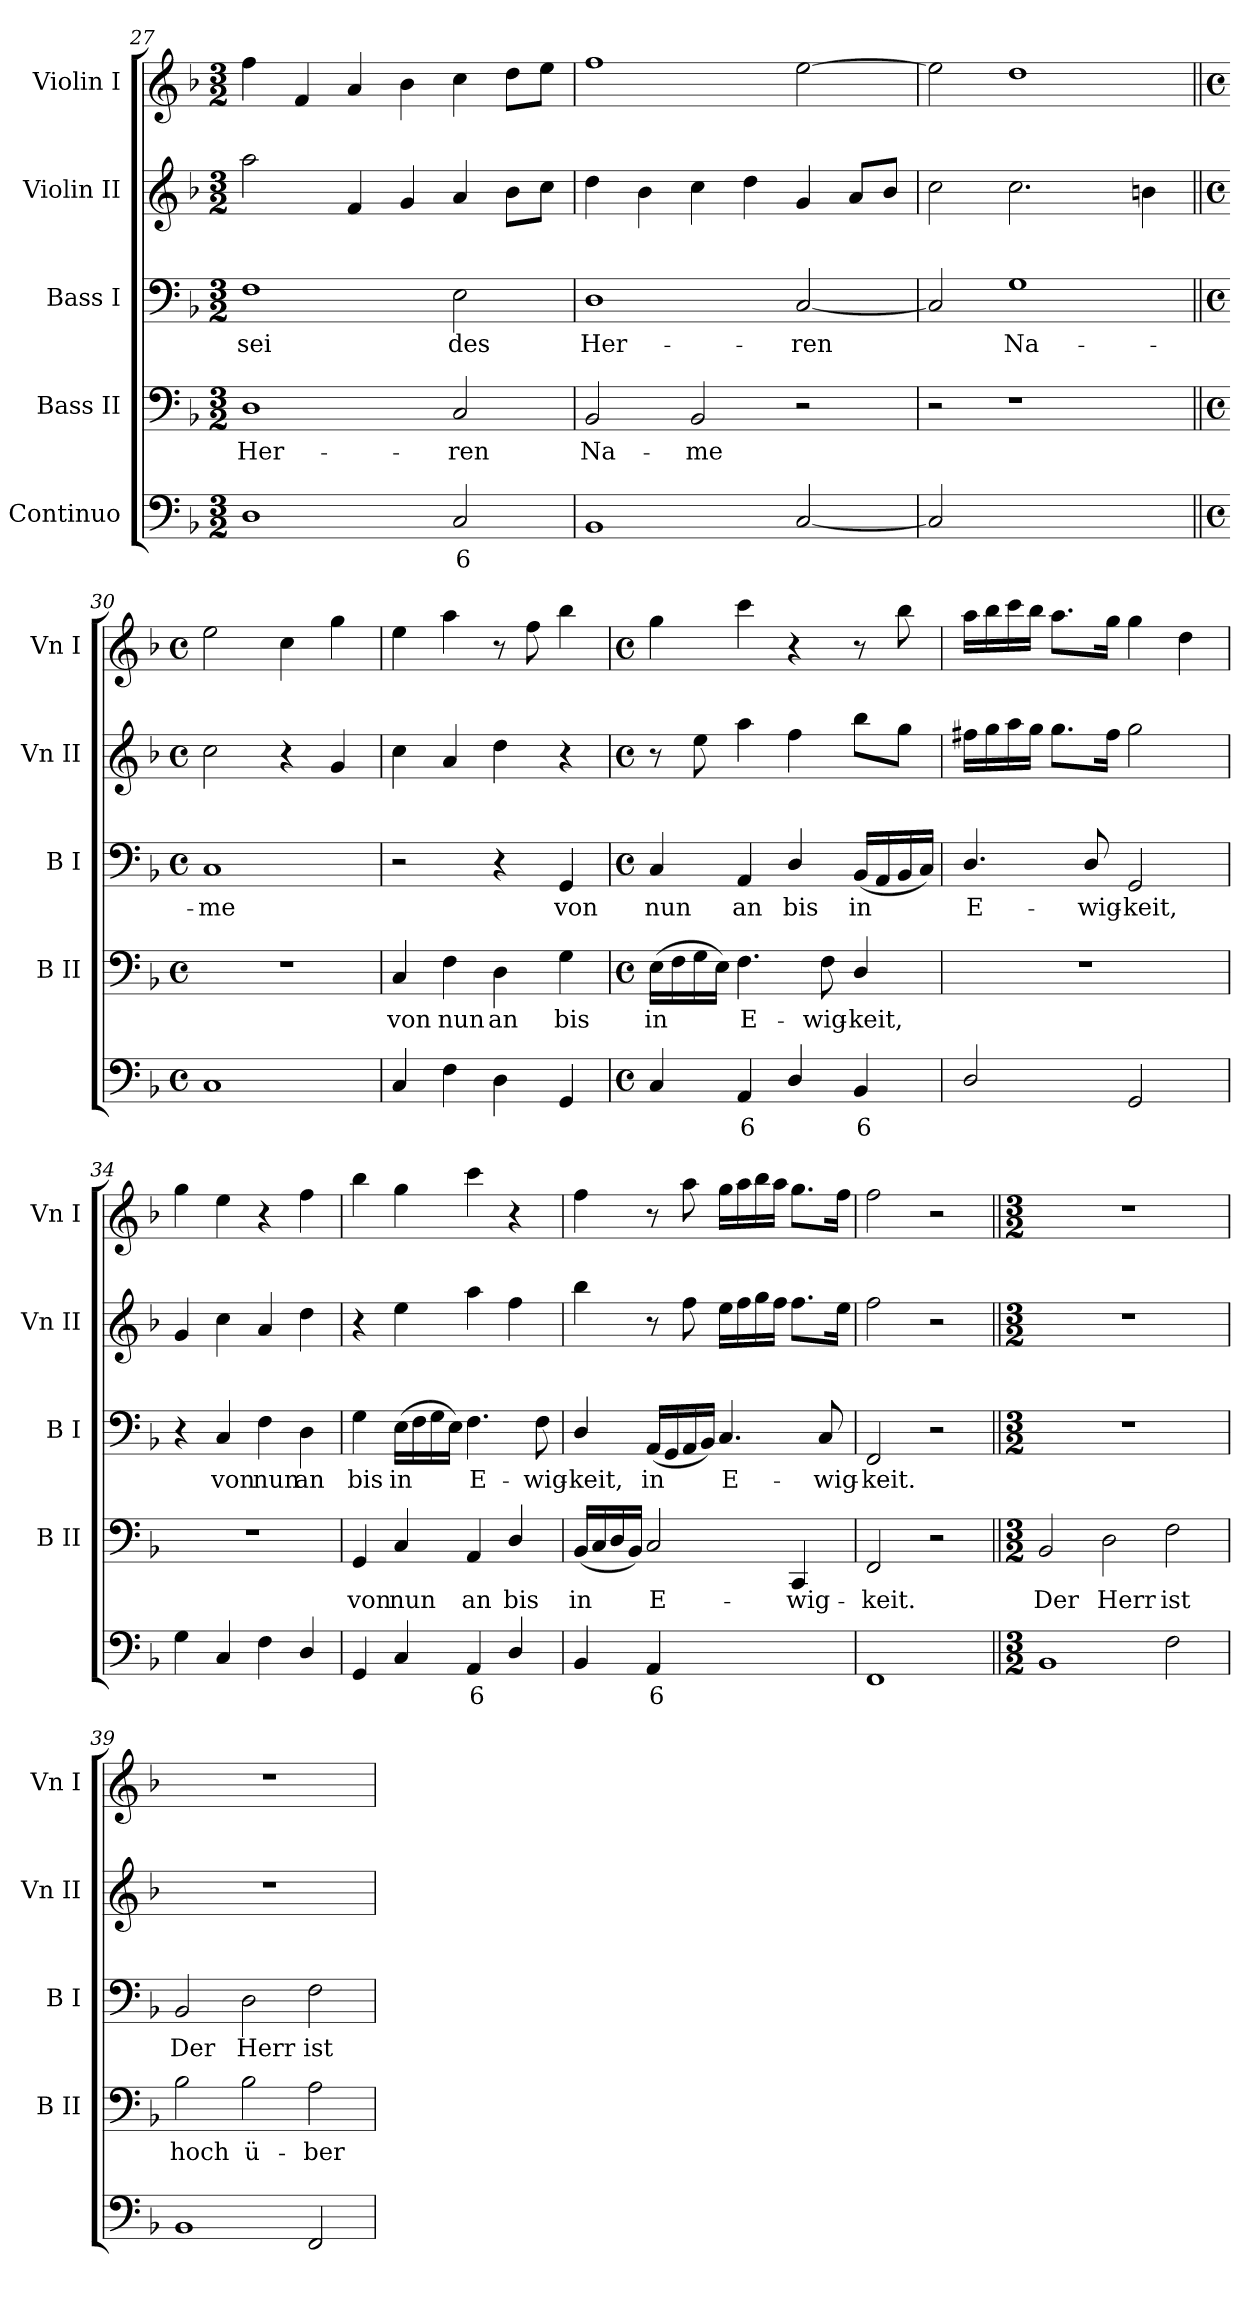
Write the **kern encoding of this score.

**kern	**text	**kern	**text	**kern	**text	**kern	**kern
*part5	*part5	*part4	*part4	*part3	*part3	*part2	*part1
*staff5	*staff5	*staff4	*staff4	*staff3	*staff3	*staff2	*staff1
*I"Continuo	*	*I"Bass II	*	*I"Bass I	*	*I"Violin II	*I"Violin I
*	*	*I'B II	*	*I'B I	*	*I'Vn II	*I'Vn I
*clefF4	*	*clefF4	*	*clefF4	*	*clefG2	*clefG2
*k[b-]	*	*k[b-]	*	*k[b-]	*	*k[b-]	*k[b-]
*F:	*	*F:	*	*F:	*	*F:	*F:
*M3/2	*	*M3/2	*	*M3/2	*	*M3/2	*M3/2
=27	=27	=27	=27	=27	=27	=27	=27
!	!	!	!LO:LY:b	!	!LO:LY:b	!	!
1D	.	1D	Her-	1F	sei	2aa	4ff
.	.	.	.	.	.	.	4f
.	.	.	.	.	.	4f	4a
.	.	.	.	.	.	4g	4b-
!	!LO:LY:b	!	!LO:LY:b	!	!LO:LY:b	!	!
2C	6	2C	-ren	2E	des	4a	4cc
.	.	.	.	.	.	8b-L	8ddL
.	.	.	.	.	.	8ccJ	8eeJ
=28	=28	=28	=28	=28	=28	=28	=28
!	!	!	!LO:LY:b	!	!LO:LY:b	!	!
1BB-	.	2BB-	Na-	1D	Her-	4dd	1ff
.	.	.	.	.	.	4b-	.
!	!	!	!LO:LY:b	!	!	!	!
.	.	2BB-	-me	.	.	4cc	.
.	.	.	.	.	.	4dd	.
!	!	!	!	!	!LO:LY:b	!	!
[2C	.	2r	.	[2C	-ren	4g	[2ee
.	.	.	.	.	.	8aL	.
.	.	.	.	.	.	8b-J	.
=29	=29	=29	=29	=29	=29	=29	=29
2C]	.	2r	.	2C]	.	2cc	2ee]
!	!LO:LY:b	!	!	!	!LO:LY:b	!	!
[2Gyy	4	1r	.	1G	Na-	2.cc	1dd
2Gyy]	.	.	.	.	.	.	.
.	.	.	.	.	.	4bn	.
=30||	=30||	=30||	=30||	=30||	=30||	=30||	=30||
*M4/4	*	*M4/4	*	*M4/4	*	*M4/4	*M4/4
*met(c)	*	*met(c)	*	*met(c)	*	*met(c)	*met(c)
!	!	!	!	!	!LO:LY:b	!	!
1C	.	1r	.	1C	-me	2cc	2ee
.	.	.	.	.	.	4r	4cc
.	.	.	.	.	.	4g	4gg
=31	=31	=31	=31	=31	=31	=31	=31
!	!	!	!LO:LY:b	!	!	!	!
4C	.	4C	von	2r	.	4cc	4ee
!	!	!	!LO:LY:b	!	!	!	!
4F	.	4F	nun	.	.	4a	4aa
!	!	!	!LO:LY:b	!	!	!	!
4D	.	4D	an	4r	.	4dd	8r
.	.	.	.	.	.	.	8ff
!	!	!	!LO:LY:b	!	!LO:LY:b	!	!
4GG	.	4G	bis	4GG	von	4r	4bb-
!!LO:LB:g=z
=32	=32	=32	=32	=32	=32	=32	=32
*M4/4	*	*M4/4	*	*M4/4	*	*M4/4	*M4/4
*met(c)	*	*met(c)	*	*met(c)	*	*met(c)	*met(c)
!	!	!	!LO:LY:b	!	!LO:LY:b	!	!
4C	.	(>16ELL	in	4C	nun	8r	4gg
.	.	16F	.	.	.	.	.
.	.	16G	.	.	.	8ee	.
.	.	16EJJ)	.	.	.	.	.
!	!LO:LY:b	!	!LO:LY:b	!	!LO:LY:b	!	!
4AA	6	4.F	E-	4AA	an	4aa	4ccc
!	!	!	!	!	!LO:LY:b	!	!
4D/	.	.	.	4D/	bis	4ff	4r
!	!	!	!LO:LY:b	!	!	!	!
.	.	8F	-wig-	.	.	.	.
!	!LO:LY:b	!	!LO:LY:b	!	!LO:LY:b	!	!
4BB-	6	4D/	-keit,	(<16BB-LL	in	8bb-L	8r
.	.	.	.	16AA	.	.	.
.	.	.	.	16BB-	.	8ggJ	8bb-
.	.	.	.	16CJJ)	.	.	.
=33	=33	=33	=33	=33	=33	=33	=33
!	!	!	!	!	!LO:LY:b	!	!
2D/	.	1r	.	4.D/	E-	16ff#XLL	16aaLL
.	.	.	.	.	.	16gg	16bb-
.	.	.	.	.	.	16aa	16ccc
.	.	.	.	.	.	16ggJJ	16bb-JJ
.	.	.	.	.	.	8.ggL	8.aaL
!	!	!	!	!	!LO:LY:b	!	!
.	.	.	.	8D/	-wig-	.	.
.	.	.	.	.	.	16ff#J	16ggJ
!	!	!	!	!	!LO:LY:b	!	!
2GG	.	.	.	2GG	-keit,	2gg	4gg
.	.	.	.	.	.	.	4dd
=34	=34	=34	=34	=34	=34	=34	=34
4G	.	1r	.	4r	.	4g	4gg
!	!	!	!	!	!LO:LY:b	!	!
4C	.	.	.	4C	von	4cc	4ee
!	!	!	!	!	!LO:LY:b	!	!
4F	.	.	.	4F	nun	4a	4r
!	!	!	!	!	!LO:LY:b	!	!
4D/	.	.	.	4D	an	4dd	4ff
=35	=35	=35	=35	=35	=35	=35	=35
!	!	!	!LO:LY:b	!	!LO:LY:b	!	!
4GG	.	4GG	von	4G	bis	4r	4bb-
!	!	!	!LO:LY:b	!	!LO:LY:b	!	!
4C	.	4C	nun	(>16ELL	in	4ee	4gg
.	.	.	.	16F	.	.	.
.	.	.	.	16G	.	.	.
.	.	.	.	16EJJ)	.	.	.
!	!LO:LY:b	!	!LO:LY:b	!	!LO:LY:b	!	!
4AA	6	4AA	an	4.F	E-	4aa	4ccc
!	!	!	!LO:LY:b	!	!	!	!
4D/	.	4D/	bis	.	.	4ff	4r
!	!	!	!	!	!LO:LY:b	!	!
.	.	.	.	8F	-wig-	.	.
!!LO:LB:g=z
=36	=36	=36	=36	=36	=36	=36	=36
!	!	!	!LO:LY:b	!	!LO:LY:b	!	!
4BB-	.	(<16BB-LL	in	4D/	-keit,	4bb-	4ff
.	.	16C	.	.	.	.	.
.	.	16D	.	.	.	.	.
.	.	16BB-JJ)	.	.	.	.	.
!	!LO:LY:b	!	!LO:LY:b	!	!LO:LY:b	!	!
4AA	6	2C	E-	(<16AALL	in	8r	8r
.	.	.	.	16GG	.	.	.
.	.	.	.	16AA	.	8ff	8aa
.	.	.	.	16BB-JJ)	.	.	.
!	!LO:LY:b	!	!	!	!LO:LY:b	!	!
[4Cyy	4	.	.	4.C	E-	16eeLL	16ggLL
.	.	.	.	.	.	16ff	16aa
.	.	.	.	.	.	16gg	16bb-
.	.	.	.	.	.	16ffJJ	16aaJJ
!	!LO:LY:b	!	!LO:LY:b	!	!	!	!
4Cyy]	3	4CC	-wig-	.	.	8.ffL	8.ggL
!	!	!	!	!	!LO:LY:b	!	!
.	.	.	.	8C	-wig-	.	.
.	.	.	.	.	.	16eeJ	16ffJ
=37	=37	=37	=37	=37	=37	=37	=37
!	!	!	!LO:LY:b	!	!LO:LY:b	!	!
1FF	.	2FF	-keit.	2FF	-keit.	2ff	2ff
.	.	2r	.	2r	.	2r	2r
=38||	=38||	=38||	=38||	=38||	=38||	=38||	=38||
*M3/2	*	*M3/2	*	*M3/2	*	*M3/2	*M3/2
!	!	!	!LO:LY:b	!LO:N:vis=1	!	!LO:N:vis=1	!LO:N:vis=1
1BB-	.	2BB-	Der	1.r	.	1.r	1.r
!	!	!	!LO:LY:b	!	!	!	!
.	.	2D	Herr	.	.	.	.
!	!	!	!LO:LY:b	!	!	!	!
2F	.	2F	ist	.	.	.	.
=39	=39	=39	=39	=39	=39	=39	=39
!	!	!	!LO:LY:b	!	!LO:LY:b	!LO:N:vis=1	!LO:N:vis=1
1BB-	.	2B-	hoch	2BB-	Der	1.r	1.r
!	!	!	!LO:LY:b	!	!LO:LY:b	!	!
.	.	2B-	ü-	2D	Herr	.	.
!	!	!	!LO:LY:b	!	!LO:LY:b	!	!
2FF	.	2A	-ber	2F	ist	.	.
=	=	=	=	=	=	=	=
*-	*-	*-	*-	*-	*-	*-	*-
